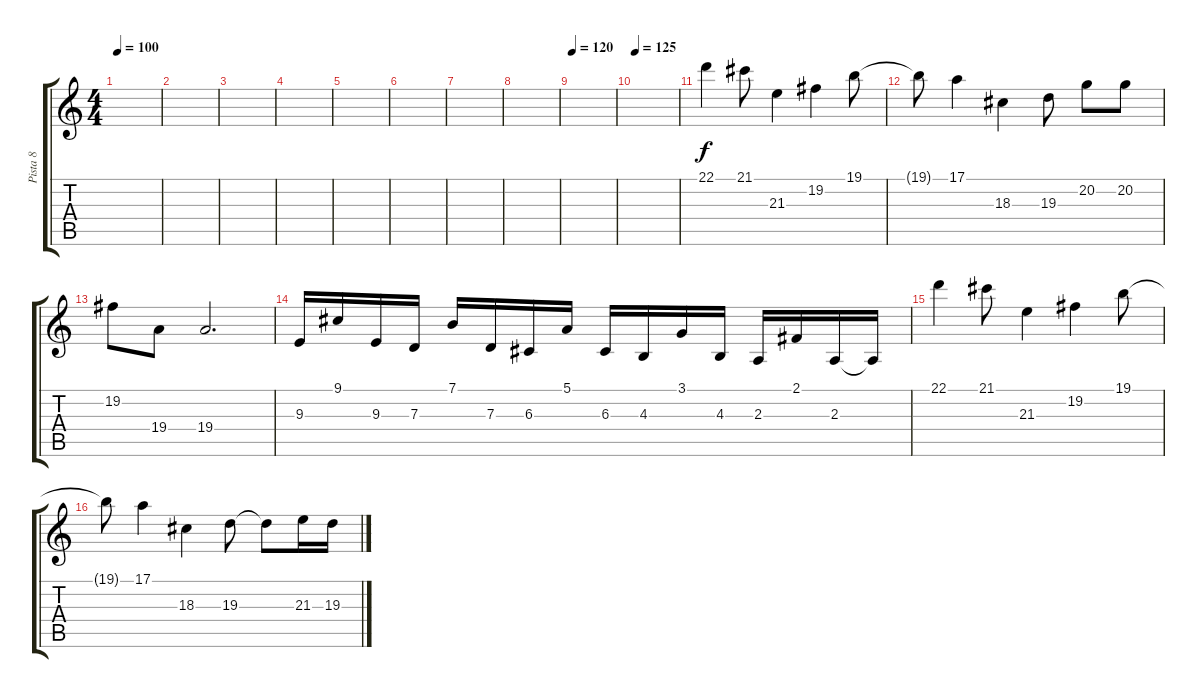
\track ("Pista 8" "Pista 8") {instrument lead2sawtooth}
\staff {score tabs}
\tuning (E4 B3 G3 D3 A2 D2) {hide}
\ts (4 4)
\tempo 100
\clef g2
\ks c
|
|
|
|
|
|
|
|
\tempo 120
|
\tempo 125
|
22.1.4 21.1.8 21.3.4 19.2.4 19.1.8 |
19.1{t}.8 17.1.4 18.3.4 19.3.8 20.2.8 20.2.8 |
19.2.8 19.4.8 19.4.2{d} |
9.3.16 9.1.16 9.3.16 7.3.16 7.1.16 7.3.16 6.3.16 5.1.16 6.3.16 4.3.16 3.1.16 4.3.16 2.3.16 2.1.16 2.3.16 2.3{t}.16 |
22.1.4 21.1.8 21.3.4 19.2.4 19.1.8 |
19.1{t}.8 17.1.4 18.3.4 19.3.8 19.3{t}.8 21.3.16 19.3.16
